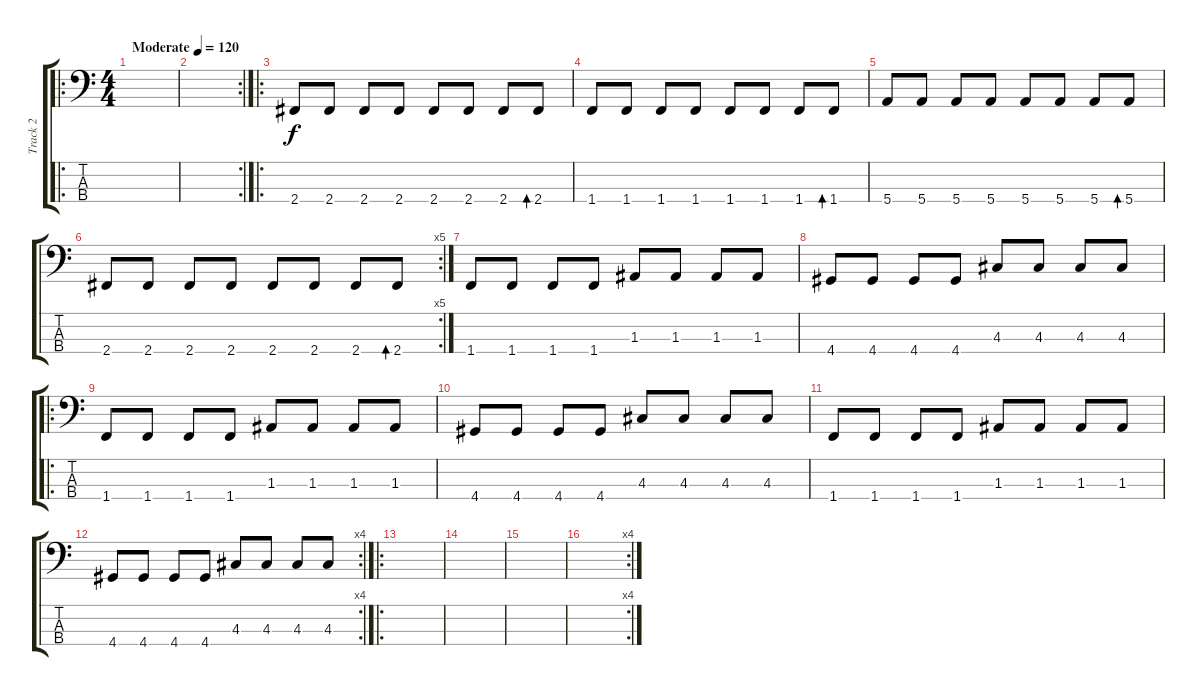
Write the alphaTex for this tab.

\track ("Track 2" "Track 2") {instrument electricbassfinger}
\staff {score tabs}
\tuning (G2 D2 A1 E1) {hide}
\ro
\ts (4 4)
\tempo (120 "Moderate")
\clef f4
\ks c
|
\rc 2
|
\ro
2.4.8 2.4.8 2.4.8 2.4.8 2.4.8 2.4.8 2.4.8 2.4.8{bd 60} |
1.4.8 1.4.8 1.4.8 1.4.8 1.4.8 1.4.8 1.4.8 1.4.8{bd 60} |
5.4.8 5.4.8 5.4.8 5.4.8 5.4.8 5.4.8 5.4.8 5.4.8{bd 60} |
\rc 5
2.4.8 2.4.8 2.4.8 2.4.8 2.4.8 2.4.8 2.4.8 2.4.8{bd 60} |
1.4.8 1.4.8 1.4.8 1.4.8 1.3.8 1.3.8 1.3.8 1.3.8 |
4.4.8 4.4.8 4.4.8 4.4.8 4.3.8 4.3.8 4.3.8 4.3.8 |
\ro
1.4.8 1.4.8 1.4.8 1.4.8 1.3.8 1.3.8 1.3.8 1.3.8 |
4.4.8 4.4.8 4.4.8 4.4.8 4.3.8 4.3.8 4.3.8 4.3.8 |
1.4.8 1.4.8 1.4.8 1.4.8 1.3.8 1.3.8 1.3.8 1.3.8 |
\rc 4
4.4.8 4.4.8 4.4.8 4.4.8 4.3.8 4.3.8 4.3.8 4.3.8 |
\ro
|
|
|
\rc 4
